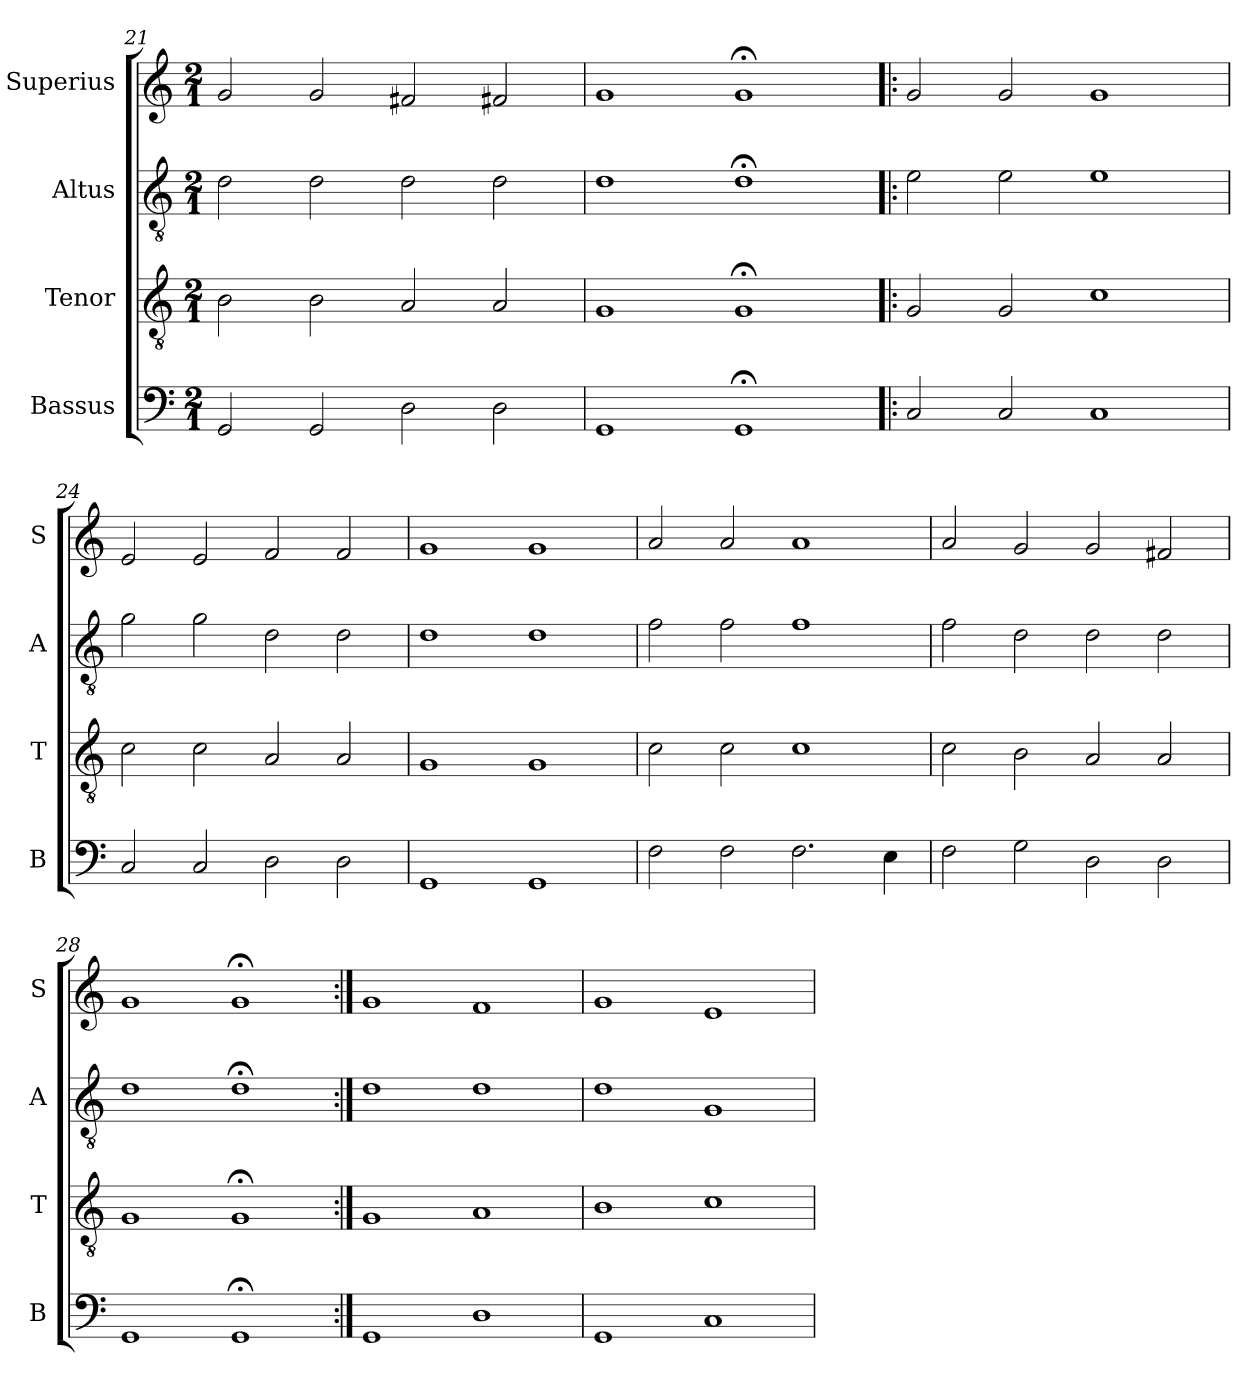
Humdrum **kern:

**kern	**kern	**kern	**kern
*part4	*part3	*part2	*part1
*staff4	*staff3	*staff2	*staff1
*I"Bassus	*I"Tenor	*I"Altus	*I"Superius
*I'B	*I'T	*I'A	*I'S
*clefF4	*clefGv2	*clefGv2	*clefG2
*k[]	*k[]	*k[]	*k[]
*M2/1	*M2/1	*M2/1	*M2/1
=21	=21	=21	=21
2GG/	2B\	2d\	2g/
2GG/	2B\	2d\	2g/
2D\	2A/	2d\	2f#X/
2D\	2A/	2d\	2f#X/
=22	=22	=22	=22
1GG	1G	1d	1g
1GG;<	1G;<	1d;<	1g;<
=23!|:	=23!|:	=23!|:	=23!|:
2C/	2G/	2e\	2g/
2C/	2G/	2e\	2g/
1C	1c	1e	1g
=24	=24	=24	=24
2C/	2c\	2g\	2e/
2C/	2c\	2g\	2e/
2D\	2A/	2d\	2f/
2D\	2A/	2d\	2f/
=25	=25	=25	=25
1GG	1G	1d	1g
1GG	1G	1d	1g
=26	=26	=26	=26
2F\	2c\	2f\	2a/
2F\	2c\	2f\	2a/
2.F\	1c	1f	1a
4E\	.	.	.
=27	=27	=27	=27
2F\	2c\	2f\	2a/
2G\	2B\	2d\	2g/
2D\	2A/	2d\	2g/
2D\	2A/	2d\	2f#X/
=28	=28	=28	=28
1GG	1G	1d	1g
1GG;<	1G;<	1d;<	1g;<
=29:|!	=29:|!	=29:|!	=29:|!
1GG	1G	1d	1g
1D	1A	1d	1f
=30	=30	=30	=30
1GG	1B	1d	1g
1C	1c	1G	1e
=	=	=	=
*-	*-	*-	*-
